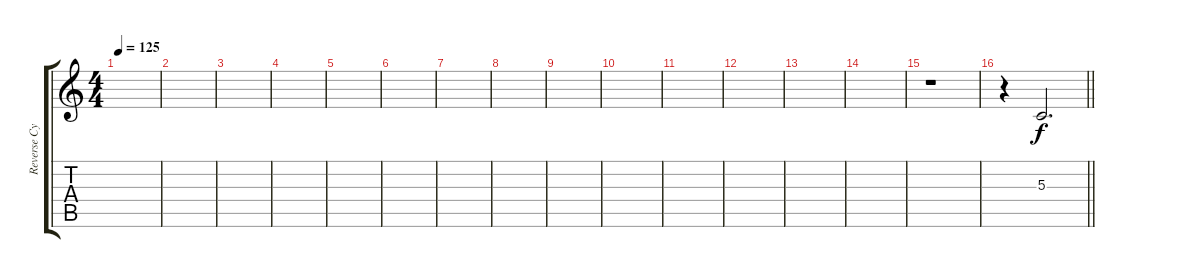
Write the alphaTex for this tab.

\track ("Reverse Cymbal" "Reverse Cy") {instrument reversecymbal}
\staff {score tabs}
\tuning (E4 B3 G3 D3 A2 E2) {hide}
\ts (4 4)
\tempo 125
\clef g2
\ks c
|
|
|
|
|
|
|
|
|
|
|
|
|
|
r.1{volume 2 balance 0} |
\barLineRight lightlight
r.4 5.3.2{d volume 14 balance 16}
